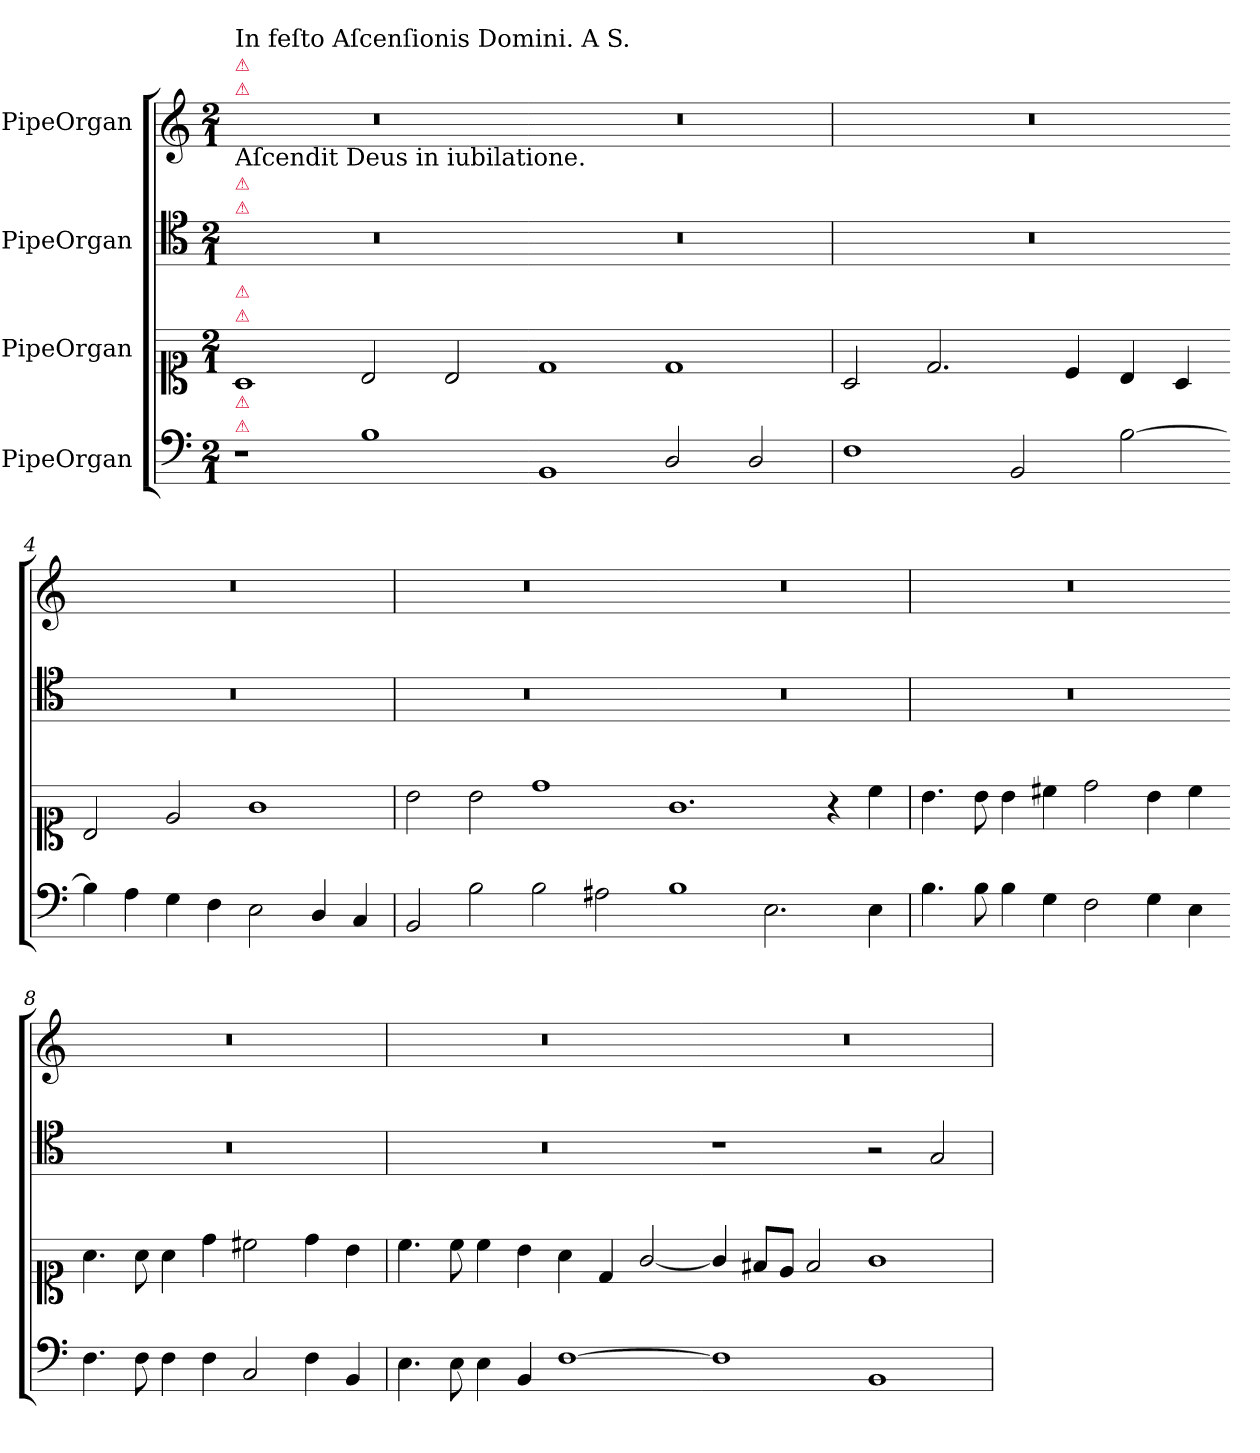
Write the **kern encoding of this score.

**kern	**kern	**kern	**kern
*part4	*part3	*part2	*part1
*staff4	*staff3	*staff2	*staff1
*I"PipeOrgan	*I"PipeOrgan	*I"PipeOrgan	*I"PipeOrgan
*clefF5	*clefC1	*clefC4	*clefG2
*k[]	*k[]	*k[]	*k[]
*C:	*C:	*C:	*C:
*M2/1	*M2/1	*M2/1	*M2/1
=1	=1	=1	=1
!	!	!	!LO:TX:a:color=crimson:t=⚠
!	!	!	!LO:TX:a:color=crimson:t=⚠
!	!	!	!LO:TX:a:t=In feſto Aſcenſionis Domini. A S.
!	!	!LO:TX:a:color=crimson:t=⚠	!
!	!	!LO:TX:a:color=crimson:t=⚠	!
!	!	!LO:TX:a:t=Aſcendit Deus in iubilatione.	!
!	!LO:TX:a:color=crimson:t=⚠	!	!
!	!LO:TX:a:color=crimson:t=⚠	!	!
!LO:TX:a:color=crimson:t=⚠	!	!	!
!LO:TX:a:color=crimson:t=⚠	!	!	!
1r	1A	0r	0r
1G	2B/	.	.
.	2B/	.	.
=2-	=2-	=2-	=2-
1GG	1d	0r	0r
2BB/	1d	.	.
2BB/	.	.	.
=3	=3	=3	=3
1D	2A/	0r	0r
.	2.d/	.	.
2GG/	.	.	.
.	4c/	.	.
[2G\	4B/	.	.
.	4A/	.	.
=4-	=4-	=4-	=4-
4G\]	2B/	0r	0r
4F\	.	.	.
4E\	2e/	.	.
4D\	.	.	.
2C\	1g	.	.
4BB/	.	.	.
4AA/	.	.	.
=5	=5	=5	=5
2GG/	2b\	0r	0r
2G\	2b\	.	.
2G\	1dd	.	.
2F#X\	.	.	.
=6-	=6-	=6-	=6-
1G	1.g	0r	0r
2.C\	.	.	.
.	4r	.	.
4C\	4cc\	.	.
=7	=7	=7	=7
4.G\	4.b\	0r	0r
8G\	8b\	.	.
4G\	4b\	.	.
4E\	4cc#X\	.	.
2D\	2dd\	.	.
4E\	4b\	.	.
4C\	4cc#\	.	.
=8-	=8-	=8-	=8-
4.D\	4.a\	0r	0r
8D\	8a\	.	.
4D\	4a\	.	.
4D\	4dd\	.	.
2AA/	2cc#X\	.	.
4D\	4dd\	.	.
4GG/	4b\	.	.
=9	=9	=9	=9
4.C\	4.cc\	0r	0r
8C\	8cc\	.	.
4C\	4cc\	.	.
4GG/	4b\	.	.
[1D	4a\	.	.
.	4d/	.	.
.	[2g/	.	.
=10-	=10-	=10-	=10-
1D]	4g/]	1r	0r
.	8f#X/L	.	.
.	8e/J	.	.
.	2f#/	.	.
1GG	1g	2r	.
.	.	2G/	.
=	=	=	=
*-	*-	*-	*-
